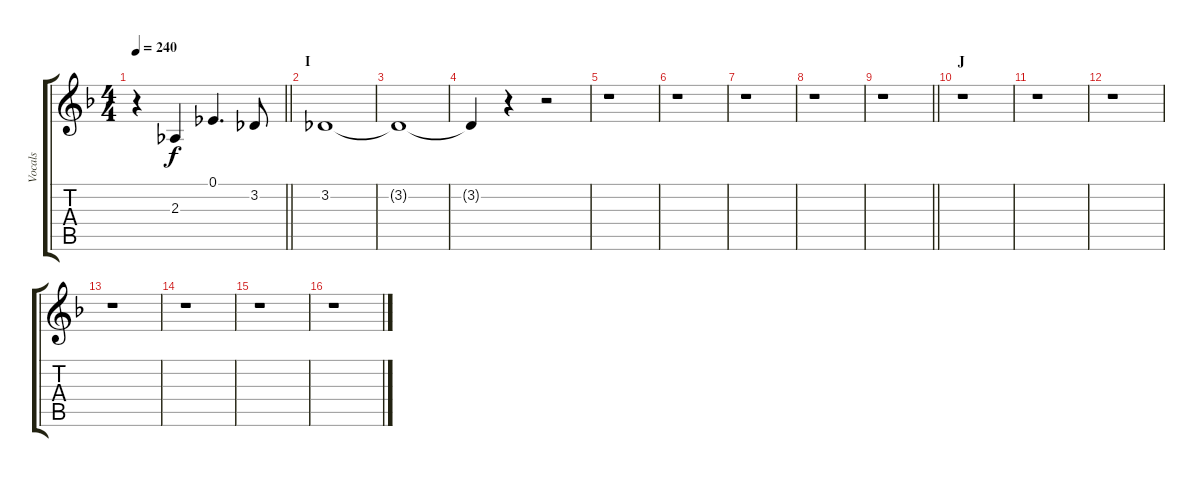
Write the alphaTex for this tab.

\track ("Vocals" "Vocals") {instrument voiceoohs}
\staff {score tabs}
\tuning (Eb4 Bb3 Gb3 Db3 Ab2 Eb2) {hide}
\ts (4 4)
\tempo 240
\clef g2
\barLineRight lightlight
\ks f
r.4{dy f} 2.3.4 0.1.4{d} 3.2.8 |
\section ("" "I")
3.2.1 |
3.2{t}.1 |
3.2{t}.4 r.4 r.2 |
r.1 |
r.1 |
r.1 |
r.1 |
\barLineRight lightlight
r.1 |
\section ("" "J")
r.1 |
r.1 |
r.1 |
r.1 |
r.1 |
r.1 |
r.1
